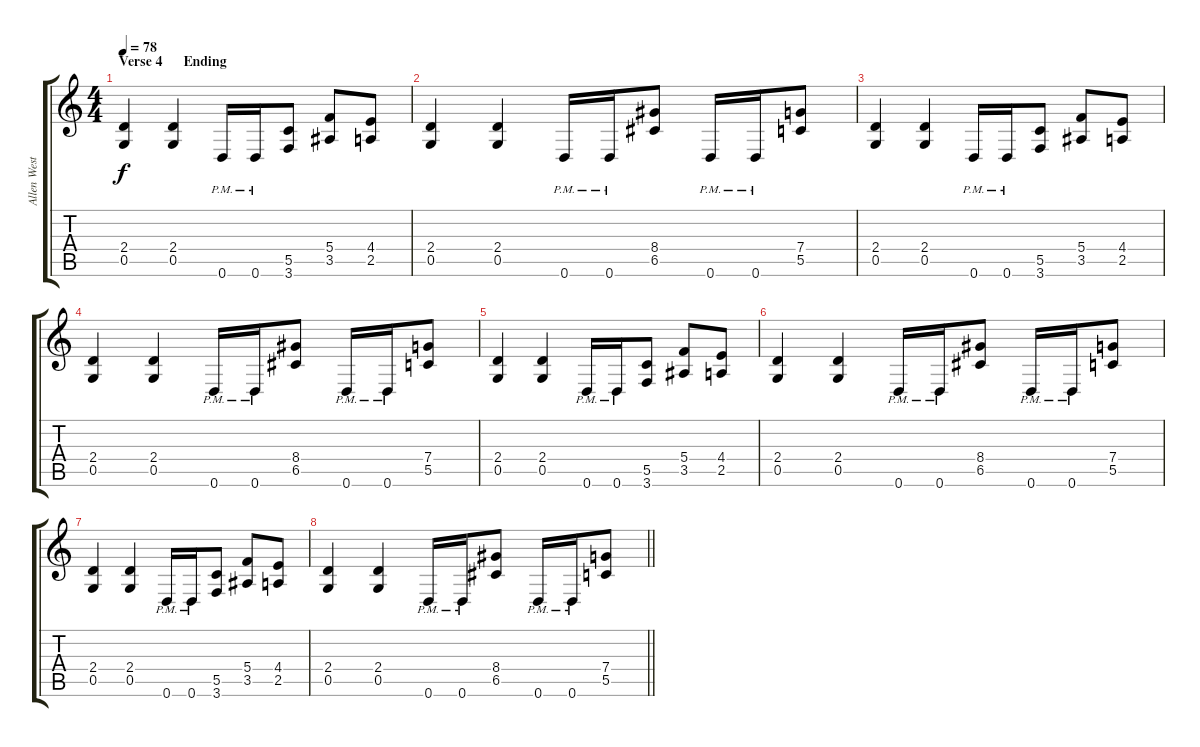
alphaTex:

\track ("Allen West" "Allen West") {instrument distortionguitar}
\staff {score tabs}
\tuning (D4 A3 F3 C3 G2 D2) {hide}
\ts (4 4)
\section ("" "Verse 4      Ending")
\tempo 78
\clef g2
\ks c
(2.4 0.5).4{dy f} (2.4 0.5).4 0.6{pm}.16 0.6{pm}.16 (5.5 3.6).8 (5.4 3.5).8 (4.4 2.5).8 |
(2.4 0.5).4 (2.4 0.5).4 0.6{pm}.16 0.6{pm}.16 (8.4 6.5).8 0.6{pm}.16 0.6{pm}.16 (7.4 5.5).8 |
(2.4 0.5).4 (2.4 0.5).4 0.6{pm}.16 0.6{pm}.16 (5.5 3.6).8 (5.4 3.5).8 (4.4 2.5).8 |
(2.4 0.5).4 (2.4 0.5).4 0.6{pm}.16 0.6{pm}.16 (8.4 6.5).8 0.6{pm}.16 0.6{pm}.16 (7.4 5.5).8 |
(2.4 0.5).4 (2.4 0.5).4 0.6{pm}.16 0.6{pm}.16 (5.5 3.6).8 (5.4 3.5).8 (4.4 2.5).8 |
(2.4 0.5).4 (2.4 0.5).4 0.6{pm}.16 0.6{pm}.16 (8.4 6.5).8 0.6{pm}.16 0.6{pm}.16 (7.4 5.5).8 |
(2.4 0.5).4 (2.4 0.5).4 0.6{pm}.16 0.6{pm}.16 (5.5 3.6).8 (5.4 3.5).8 (4.4 2.5).8 |
\barLineRight lightlight
(2.4 0.5).4 (2.4 0.5).4 0.6{pm}.16 0.6{pm}.16 (8.4 6.5).8 0.6{pm}.16 0.6{pm}.16 (7.4 5.5).8
